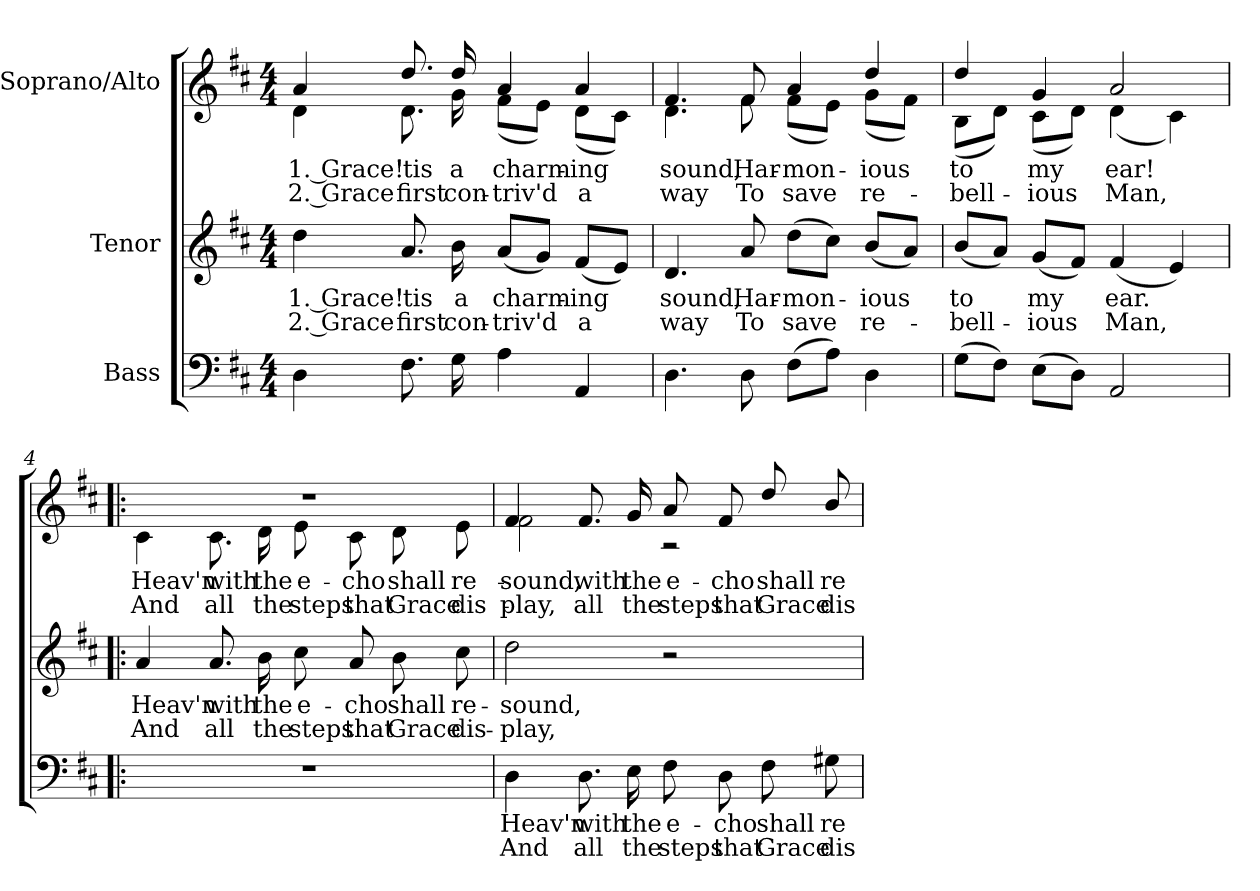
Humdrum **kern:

**kern	**text	**text	**kern	**text	**text	**kern	**text	**text
*part3	*part3	*part3	*part2	*part2	*part2	*part1	*part1	*part1
*staff3	*staff3	*staff3	*staff2	*staff2	*staff2	*staff1	*staff1	*staff1
*I"Bass	*	*	*I"Tenor	*	*	*I"Soprano/Alto	*	*
*clefF4	*	*	*clefG2	*	*	*clefG2	*	*
*k[f#c#]	*	*	*k[f#c#]	*	*	*k[f#c#]	*	*
*M4/4	*	*	*M4/4	*	*	*M4/4	*	*
*MM98	*	*	*MM98	*	*	*MM98	*	*
=1	=1	=1	=1	=1	=1	=1	=1	=1
!	!	!	!	!LO:LY:b	!LO:LY:b	!	!LO:LY:b	!LO:LY:b
*	*	*	*	*	*	*^	*	*
4D\	.	.	4dd\	1. Grace!	2. Grace	4a/	4d\	1. Grace!	2. Grace
!	!	!	!	!LO:LY:b	!LO:LY:b	!	!	!LO:LY:b	!LO:LY:b
8.F#\	.	.	8.a/	'tis	first	8.dd/	8.d\	'tis	first
!	!	!	!	!LO:LY:b	!LO:LY:b	!	!	!LO:LY:b	!LO:LY:b
16G\	.	.	16b\	a	con-	16dd/	16g\	a	con-
!	!	!	!	!LO:LY:b	!LO:LY:b	!	!	!LO:LY:b	!LO:LY:b
4A\	.	.	(<8a/L	charm-	-triv'd	4a/	(<8f#\L	charm-	-triv'd
.	.	.	8g/J)	.	.	.	8e\J)	.	.
!	!	!	!	!LO:LY:b	!LO:LY:b	!	!	!LO:LY:b	!LO:LY:b
4AA/	.	.	(<8f#/L	-ing	a	4a/	(<8d\L	-ing	a
.	.	.	8e/J)	.	.	.	8c#\J)	.	.
=2	=2	=2	=2	=2	=2	=2	=2	=2	=2
!	!	!	!	!LO:LY:b	!LO:LY:b	!	!	!LO:LY:b	!LO:LY:b
4.D\	.	.	4.d/	sound,	way	4.f#/	4.d\	sound,	way
!	!	!	!	!LO:LY:b	!LO:LY:b	!	!	!LO:LY:b	!LO:LY:b
8D\	.	.	8a/	Har-	To	8f#/	8f#\	Har-	To
!	!	!	!	!LO:LY:b	!LO:LY:b	!	!	!LO:LY:b	!LO:LY:b
(>8F#\L	.	.	(>8dd\L	-mon-	save	4a/	(<8f#\L	-mon-	save
8A\J)	.	.	8cc#\J)	.	.	.	8e\J)	.	.
!	!	!	!	!LO:LY:b	!LO:LY:b	!	!	!LO:LY:b	!LO:LY:b
4D\	.	.	(<8b/L	-ious	re-	4dd/	(<8g\L	-ious	re-
.	.	.	8a/J)	.	.	.	8f#\J)	.	.
=3	=3	=3	=3	=3	=3	=3	=3	=3	=3
!	!	!	!	!LO:LY:b	!LO:LY:b	!	!	!LO:LY:b	!LO:LY:b
(>8G\L	.	.	(<8b/L	to	-bell-	4dd/	(<8B\L	to	-bell-
8F#\J)	.	.	8a/J)	.	.	.	8d\J)	.	.
!	!	!	!	!LO:LY:b	!LO:LY:b	!	!	!LO:LY:b	!LO:LY:b
(>8E\L	.	.	(<8g/L	my	-ious	4g/	(<8c#\L	my	-ious
8D\J)	.	.	8f#/J)	.	.	.	8d\J)	.	.
!	!	!	!	!LO:LY:b	!LO:LY:b	!	!	!LO:LY:b	!LO:LY:b
2AA/	.	.	(<4f#/	ear.	Man,	2a/	(<4d\	ear!	Man,
.	.	.	4e/)	.	.	.	4c#\)	.	.
!!LO:LB:g=z	!!
=4!|:	=4!|:	=4!|:	=4!|:	=4!|:	=4!|:	=4!|:	=4!|:	=4!|:	=4!|:
!	!	!	!	!LO:LY:b	!LO:LY:b	!	!	!LO:LY:b	!LO:LY:b
1r	.	.	4a/	Heav'n	And	1r	4c#\	Heav'n	And
!	!	!	!	!LO:LY:b	!LO:LY:b	!	!	!LO:LY:b	!LO:LY:b
.	.	.	8.a/	with	all	.	8.c#\	with	all
!	!	!	!	!LO:LY:b	!LO:LY:b	!	!	!LO:LY:b	!LO:LY:b
.	.	.	16b\	the	the	.	16d\	the	the
!	!	!	!	!LO:LY:b	!LO:LY:b	!	!	!LO:LY:b	!LO:LY:b
.	.	.	8cc#\	e-	steps	.	8e\	e-	steps
!	!	!	!	!LO:LY:b	!LO:LY:b	!	!	!LO:LY:b	!LO:LY:b
.	.	.	8a/	-cho	that	.	8c#\	-cho	that
!	!	!	!	!LO:LY:b	!LO:LY:b	!	!	!LO:LY:b	!LO:LY:b
.	.	.	8b\	shall	Grace	.	8d\	shall	Grace
!	!	!	!	!LO:LY:b	!LO:LY:b	!	!	!LO:LY:b	!LO:LY:b
.	.	.	8cc#\	re-	dis-	.	8e\	re-	dis-
=5	=5	=5	=5	=5	=5	=5	=5	=5	=5
!	!LO:LY:b	!LO:LY:b	!	!LO:LY:b	!LO:LY:b	!	!	!LO:LY:a	!LO:LY:a
!	!	!	!	!	!	!	!	!LO:LY:b	!LO:LY:b
4D\	Heav'n	And	2dd\	-sound,	-play,	4f#/	2f#\	-sound,	-play,
!	!LO:LY:b	!LO:LY:b	!	!	!	!	!	!LO:LY:a	!LO:LY:a
8.D\	with	all	.	.	.	8.f#/	.	with	all
!	!LO:LY:b	!LO:LY:b	!	!	!	!	!	!LO:LY:a	!LO:LY:a
16E\	the	the	.	.	.	16g/	.	the	the
!	!LO:LY:b	!LO:LY:b	!	!	!	!	!	!LO:LY:a	!LO:LY:a
8F#\	e-	steps	2r	.	.	8a/	2r	e-	steps
!	!LO:LY:b	!LO:LY:b	!	!	!	!	!	!LO:LY:a	!LO:LY:a
8D\	-cho	that	.	.	.	8f#/	.	-cho	that
!	!LO:LY:b	!LO:LY:b	!	!	!	!	!	!LO:LY:a	!LO:LY:a
8F#\	shall	Grace	.	.	.	8dd/	.	shall	Grace
!	!LO:LY:b	!LO:LY:b	!	!	!	!	!	!LO:LY:a	!LO:LY:a
8G#X\	re-	dis-	.	.	.	8b/	.	re-	dis-
*	*	*	*	*	*	*v	*v	*	*
=	=	=	=	=	=	=	=	=
*-	*-	*-	*-	*-	*-	*-	*-	*-
